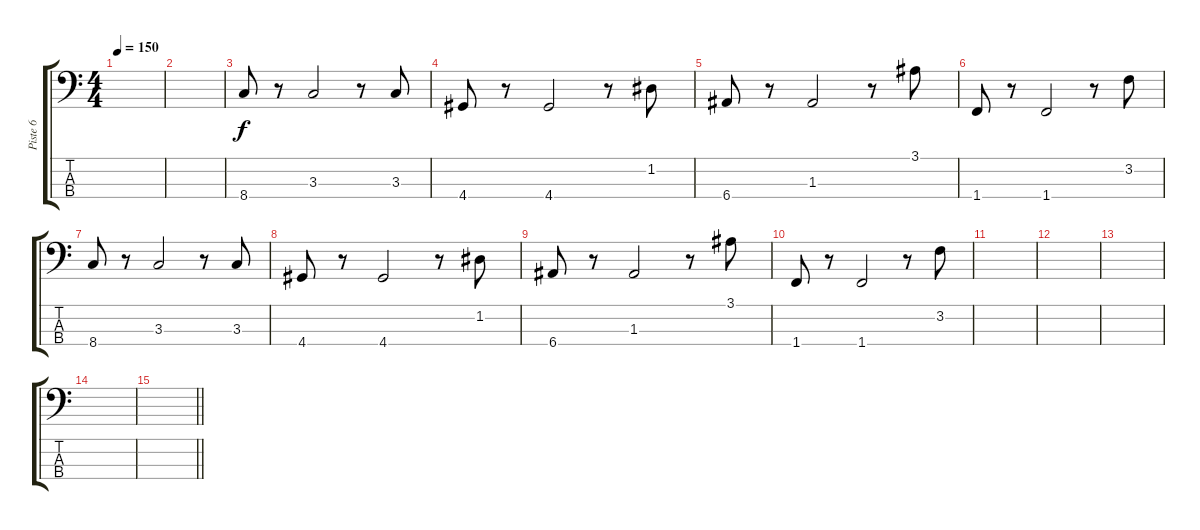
\track ("Piste 6" "Piste 6") {instrument electricbassfinger}
\staff {score tabs}
\tuning (G2 D2 A1 E1) {hide}
\ts (4 4)
\tempo 150
\clef f4
\ks c
|
|
8.4.8 r.8 3.3.2 r.8 3.3.8 |
4.4.8 r.8 4.4.2 r.8 1.2.8 |
6.4.8 r.8 1.3.2 r.8 3.1.8 |
1.4.8 r.8 1.4.2 r.8 3.2.8 |
8.4.8 r.8 3.3.2 r.8 3.3.8 |
4.4.8 r.8 4.4.2 r.8 1.2.8 |
6.4.8 r.8 1.3.2 r.8 3.1.8 |
1.4.8 r.8 1.4.2 r.8 3.2.8 |
|
|
|
|
\barLineRight lightlight
